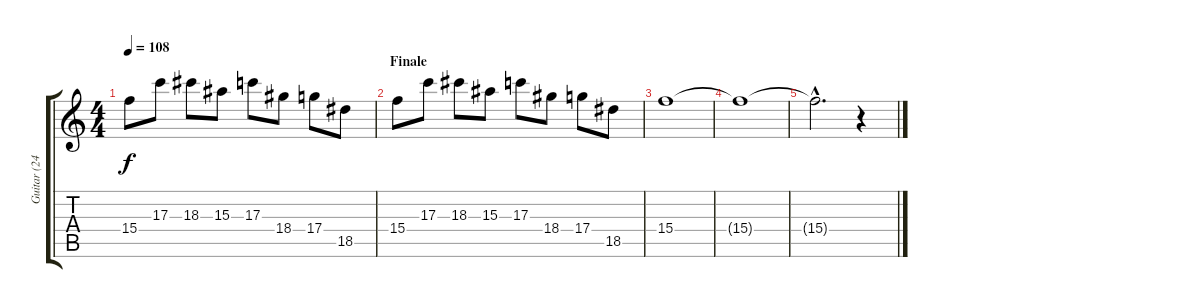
\track ("Guitar (24-fret)" "Guitar (24") {instrument distortionguitar}
\staff {score tabs}
\tuning (E4 B3 G3 D3 A2 E2) {hide}
\ts (4 4)
\tempo 108
\clef g2
\ks c
15.4.8{dy f} 17.3.8 18.3.8 15.3.8 17.3.8 18.4.8 17.4.8 18.5.8 |
\section ("" "Finale")
15.4.8 17.3.8 18.3.8 15.3.8 17.3.8 18.4.8 17.4.8 18.5.8 |
15.4.1 |
15.4{t}.1 |
15.4{hac t}.2{d} r.4
